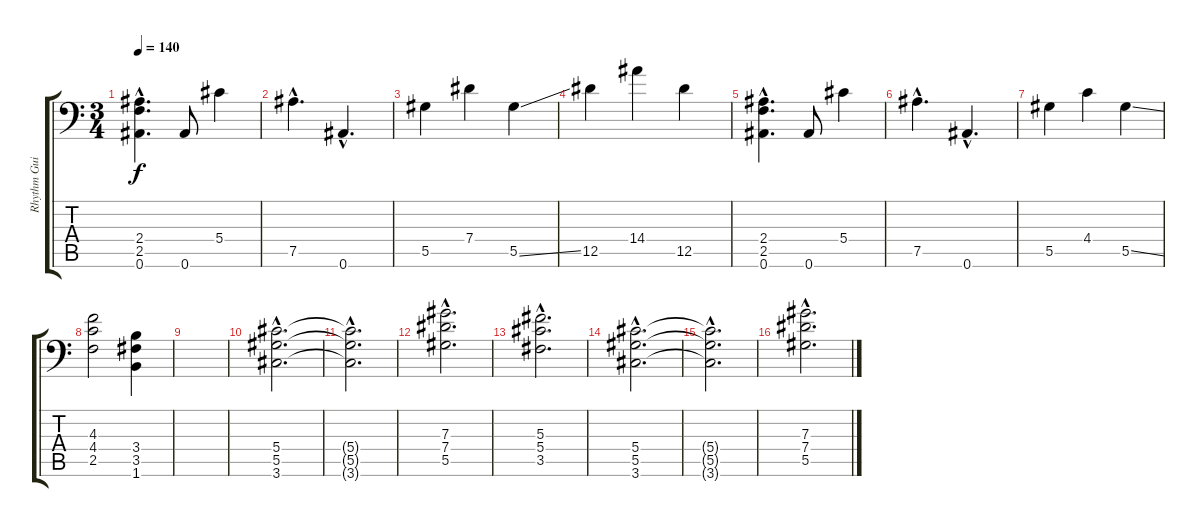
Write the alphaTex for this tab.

\track ("Rhythm Guitar I" "Rhythm Gui") {instrument distortionguitar}
\staff {score tabs}
\tuning (Bb3 F3 Db3 Ab2 Eb2 Bb1) {hide}
\ts (3 4)
\tempo 140
\clef f4
\ks c
(2.4{hac} 2.5{hac} 0.6{hac}).4{d dy f} 0.6.8 5.4.4 |
7.5{hac}.4{d} 0.6{hac}.4{d} |
5.5.4 7.4.4 5.5{ss}.4 |
12.5.4 14.4.4 12.5.4 |
(2.4{hac} 2.5{hac} 0.6{hac}).4{d} 0.6.8 5.4.4 |
7.5{hac}.4{d} 0.6{hac}.4{d} |
5.5.4 4.4.4 5.5{ss}.4 |
(4.3 4.4 2.5).2 (3.4 3.5 1.6).4 |
|
(5.4{hac} 5.5{hac} 3.6{hac}).2{d} |
(5.4{hac t} 5.5{hac t} 3.6{hac t}).2{d} |
(7.3{hac} 7.4{hac} 5.5{hac}).2{d} |
(5.3{hac} 5.4{hac} 3.5{hac}).2{d} |
(5.4{hac} 5.5{hac} 3.6{hac}).2{d} |
(5.4{hac t} 5.5{hac t} 3.6{hac t}).2{d} |
(7.3{hac} 7.4{hac} 5.5{hac}).2{d}
